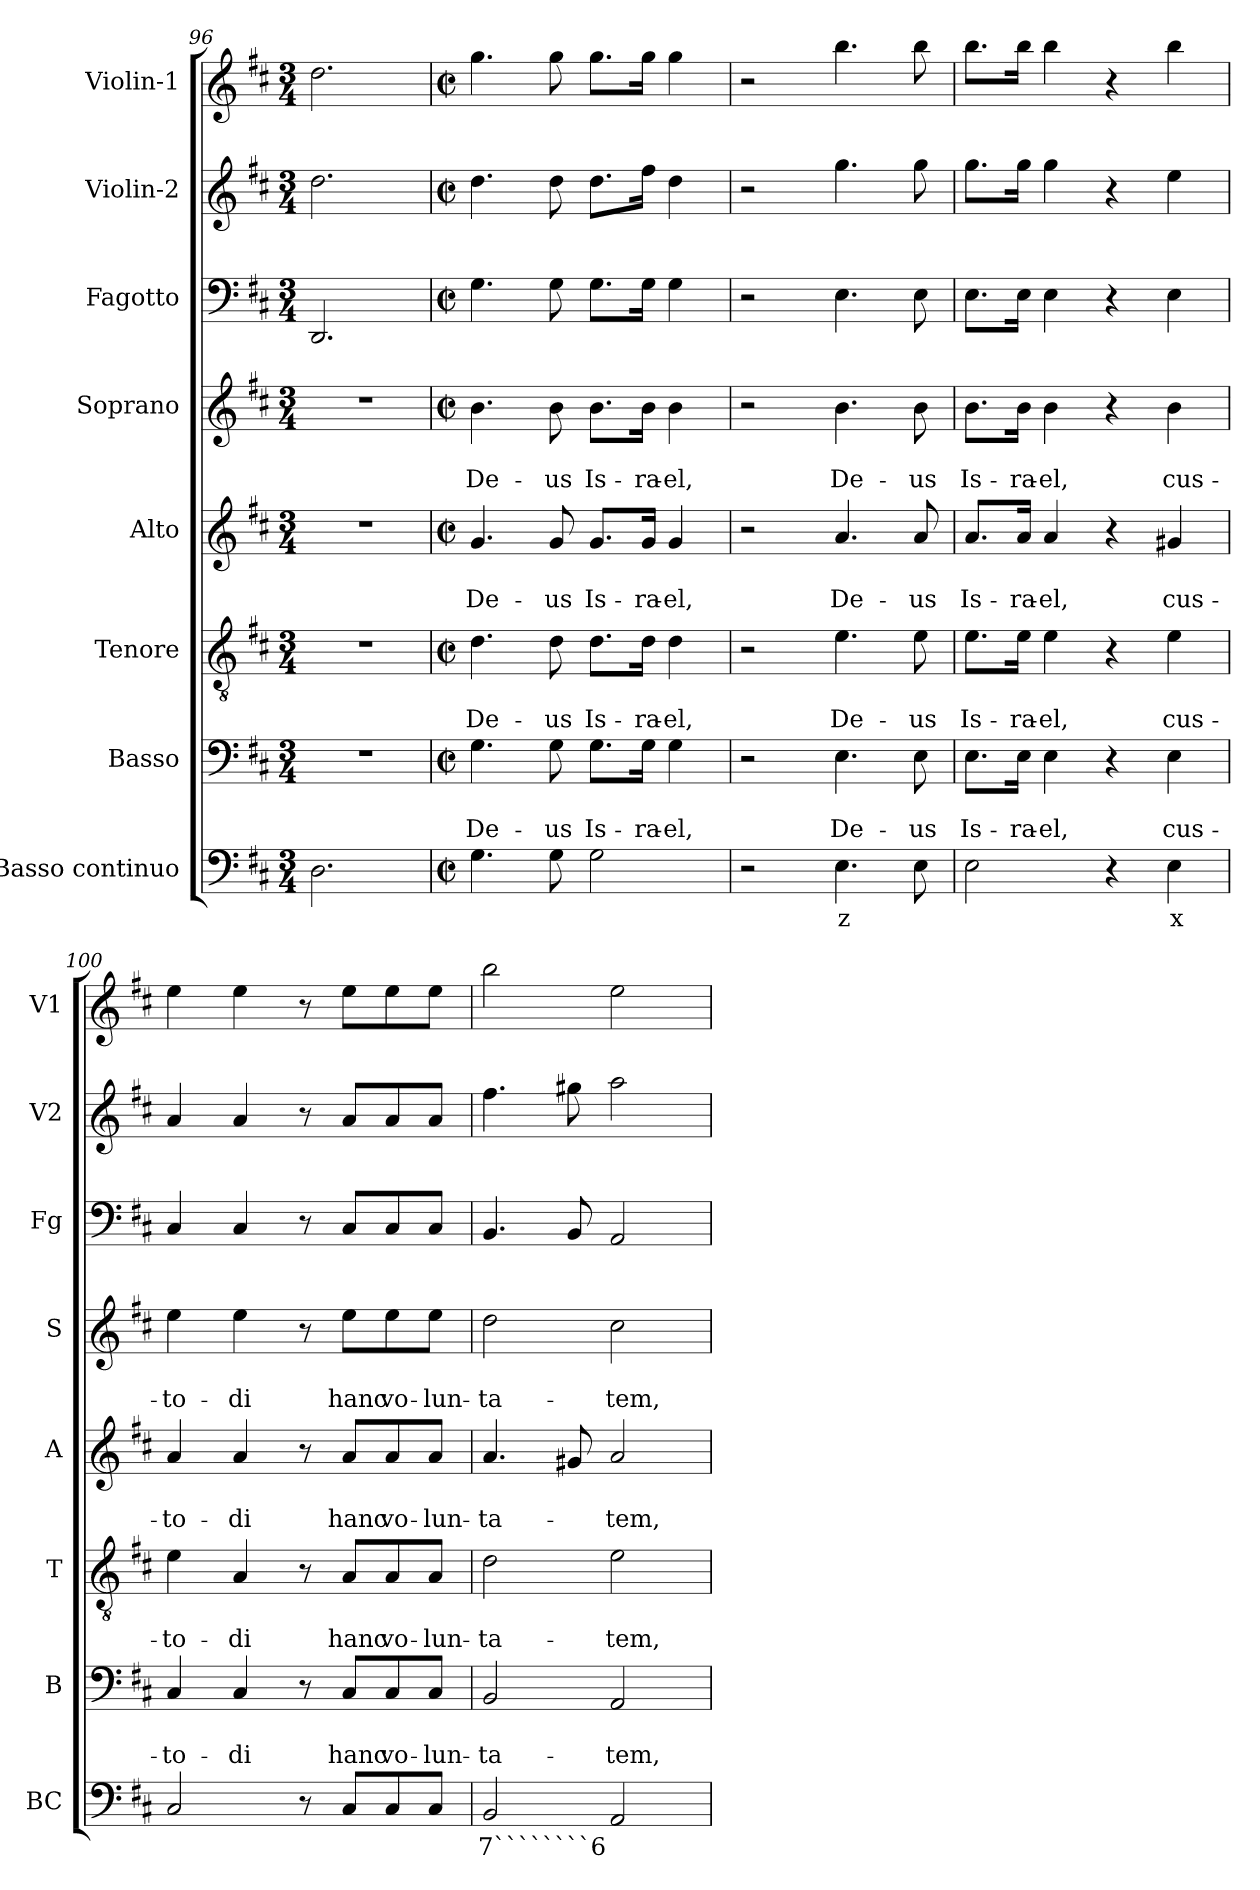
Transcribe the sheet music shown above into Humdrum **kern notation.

**kern	**text	**kern	**text	**text	**kern	**text	**text	**kern	**text	**text	**kern	**text	**text	**kern	**kern	**kern
*part8	*part8	*part7	*part7	*part7	*part6	*part6	*part6	*part5	*part5	*part5	*part4	*part4	*part4	*part3	*part2	*part1
*staff8	*staff8	*staff7	*staff7	*staff7	*staff6	*staff6	*staff6	*staff5	*staff5	*staff5	*staff4	*staff4	*staff4	*staff3	*staff2	*staff1
*I"Basso continuo	*	*I"Basso	*	*	*I"Tenore	*	*	*I"Alto	*	*	*I"Soprano	*	*	*I"Fagotto	*I"Violin-2	*I"Violin-1
*I'BC	*	*I'B	*	*	*I'T	*	*	*I'A	*	*	*I'S	*	*	*I'Fg	*I'V2	*I'V1
*clefF4	*	*clefF4	*	*	*clefGv2	*	*	*clefG2	*	*	*clefG2	*	*	*clefF4	*clefG2	*clefG2
*k[f#c#]	*	*k[f#c#]	*	*	*k[f#c#]	*	*	*k[f#c#]	*	*	*k[f#c#]	*	*	*k[f#c#]	*k[f#c#]	*k[f#c#]
*D:	*	*D:	*	*	*D:	*	*	*D:	*	*	*D:	*	*	*D:	*D:	*D:
*M3/4	*	*M3/4	*	*	*M3/4	*	*	*M3/4	*	*	*M3/4	*	*	*M3/4	*M3/4	*M3/4
=96	=96	=96	=96	=96	=96	=96	=96	=96	=96	=96	=96	=96	=96	=96	=96	=96
2.D\	.	2.r	.	.	2.r	.	.	2.r	.	.	2.r	.	.	2.DD/	2.dd\	2.dd\
!!LO:PB:g=z
=97	=97	=97	=97	=97	=97	=97	=97	=97	=97	=97	=97	=97	=97	=97	=97	=97
*M2/2	*	*M2/2	*	*	*M2/2	*	*	*M2/2	*	*	*M2/2	*	*	*M2/2	*M2/2	*M2/2
*met(c|)	*	*met(c|)	*	*	*met(c|)	*	*	*met(c|)	*	*	*met(c|)	*	*	*met(c|)	*met(c|)	*met(c|)
!	!	!	!	!LO:LY:b	!	!	!LO:LY:b	!	!	!LO:LY:b	!	!	!LO:LY:b	!	!	!
4.G\	.	4.G\	.	De-	4.d\	.	De-	4.g/	.	De-	4.b\	.	De-	4.G\	4.dd\	4.gg\
!	!	!	!	!LO:LY:b	!	!	!LO:LY:b	!	!	!LO:LY:b	!	!	!LO:LY:b	!	!	!
8G\	.	8G\	.	-us	8d\	.	-us	8g/	.	-us	8b\	.	-us	8G\	8dd\	8gg\
!	!	!	!	!LO:LY:b	!	!	!LO:LY:b	!	!	!LO:LY:b	!	!	!LO:LY:b	!	!	!
2G\	.	8.G\L	.	Is-	8.d\L	.	Is-	8.g/L	.	Is-	8.b\L	.	Is-	8.G\L	8.dd\L	8.gg\L
!	!	!	!	!LO:LY:b	!	!	!LO:LY:b	!	!	!LO:LY:b	!	!	!LO:LY:b	!	!	!
.	.	16G\Jk	.	-ra-	16d\Jk	.	-ra-	16g/Jk	.	-ra-	16b\Jk	.	-ra-	16G\Jk	16ff#\Jk	16gg\Jk
!	!	!	!	!LO:LY:b	!	!	!LO:LY:b	!	!	!LO:LY:b	!	!	!LO:LY:b	!	!	!
.	.	4G\	.	-el,	4d\	.	-el,	4g/	.	-el,	4b\	.	-el,	4G\	4dd\	4gg\
=98	=98	=98	=98	=98	=98	=98	=98	=98	=98	=98	=98	=98	=98	=98	=98	=98
2r	.	2r	.	.	2r	.	.	2r	.	.	2r	.	.	2r	2r	2r
!	!LO:LY:b	!	!	!LO:LY:b	!	!	!LO:LY:b	!	!	!LO:LY:b	!	!	!LO:LY:b	!	!	!
4.E\	z	4.E\	.	De-	4.e\	.	De-	4.a/	.	De-	4.b\	.	De-	4.E\	4.gg\	4.bb\
!	!	!	!	!LO:LY:b	!	!	!LO:LY:b	!	!	!LO:LY:b	!	!	!LO:LY:b	!	!	!
8E\	.	8E\	.	-us	8e\	.	-us	8a/	.	-us	8b\	.	-us	8E\	8gg\	8bb\
=99	=99	=99	=99	=99	=99	=99	=99	=99	=99	=99	=99	=99	=99	=99	=99	=99
!	!	!	!	!LO:LY:b	!	!	!LO:LY:b	!	!	!LO:LY:b	!	!	!LO:LY:b	!	!	!
2E\	.	8.E\L	.	Is-	8.e\L	.	Is-	8.a/L	.	Is-	8.b\L	.	Is-	8.E\L	8.gg\L	8.bb\L
!	!	!	!	!LO:LY:b	!	!	!LO:LY:b	!	!	!LO:LY:b	!	!	!LO:LY:b	!	!	!
.	.	16E\Jk	.	-ra-	16e\Jk	.	-ra-	16a/Jk	.	-ra-	16b\Jk	.	-ra-	16E\Jk	16gg\Jk	16bb\Jk
!	!	!	!	!LO:LY:b	!	!	!LO:LY:b	!	!	!LO:LY:b	!	!	!LO:LY:b	!	!	!
.	.	4E\	.	-el,	4e\	.	-el,	4a/	.	-el,	4b\	.	-el,	4E\	4gg\	4bb\
4r	.	4r	.	.	4r	.	.	4r	.	.	4r	.	.	4r	4r	4r
!	!LO:LY:b	!	!	!LO:LY:b	!	!	!LO:LY:b	!	!	!LO:LY:b	!	!	!LO:LY:b	!	!	!
4E\	x	4E\	.	cus-	4e\	.	cus-	4g#X/	.	cus-	4b\	.	cus-	4E\	4ee\	4bb\
=100	=100	=100	=100	=100	=100	=100	=100	=100	=100	=100	=100	=100	=100	=100	=100	=100
!	!	!	!	!LO:LY:b	!	!	!LO:LY:b	!	!	!LO:LY:b	!	!	!LO:LY:b	!	!	!
2C#/	.	4C#/	.	-to-	4e\	.	-to-	4a/	.	-to-	4ee\	.	-to-	4C#/	4a/	4ee\
!	!	!	!	!LO:LY:b	!	!	!LO:LY:b	!	!	!LO:LY:b	!	!	!LO:LY:b	!	!	!
.	.	4C#/	.	-di	4A/	.	-di	4a/	.	-di	4ee\	.	-di	4C#/	4a/	4ee\
8r	.	8r	.	.	8r	.	.	8r	.	.	8r	.	.	8r	8r	8r
!	!	!	!	!LO:LY:b	!	!	!LO:LY:b	!	!	!LO:LY:b	!	!	!LO:LY:b	!	!	!
8C#/L	.	8C#/L	.	hanc	8A/L	.	hanc	8a/L	.	hanc	8ee\L	.	hanc	8C#/L	8a/L	8ee\L
!	!	!	!	!LO:LY:b	!	!	!LO:LY:b	!	!	!LO:LY:b	!	!	!LO:LY:b	!	!	!
8C#/	.	8C#/	.	vo-	8A/	.	vo-	8a/	.	vo-	8ee\	.	vo-	8C#/	8a/	8ee\
!	!	!	!	!LO:LY:b	!	!	!LO:LY:b	!	!	!LO:LY:b	!	!	!LO:LY:b	!	!	!
8C#/J	.	8C#/J	.	-lun-	8A/J	.	-lun-	8a/J	.	-lun-	8ee\J	.	-lun-	8C#/J	8a/J	8ee\J
!!LO:LB:g=z
=101	=101	=101	=101	=101	=101	=101	=101	=101	=101	=101	=101	=101	=101	=101	=101	=101
!	!LO:LY:b	!	!	!LO:LY:b	!	!	!LO:LY:b	!	!	!LO:LY:b	!	!	!LO:LY:b	!	!	!
2BB/	7````````6	2BB/	.	-ta-	2d\	.	-ta-	4.a/	.	-ta-	2dd\	.	-ta-	4.BB/	4.ff#\	2bb\
.	.	.	.	.	.	.	.	8g#X/	.	.	.	.	.	8BB/	8gg#X\	.
!	!	!	!	!LO:LY:b	!	!	!LO:LY:b	!	!	!LO:LY:b	!	!	!LO:LY:b	!	!	!
2AA/	.	2AA/	.	-tem,	2e\	.	-tem,	2a/	.	-tem,	2cc#\	.	-tem,	2AA/	2aa\	2ee\
=	=	=	=	=	=	=	=	=	=	=	=	=	=	=	=	=
*-	*-	*-	*-	*-	*-	*-	*-	*-	*-	*-	*-	*-	*-	*-	*-	*-
